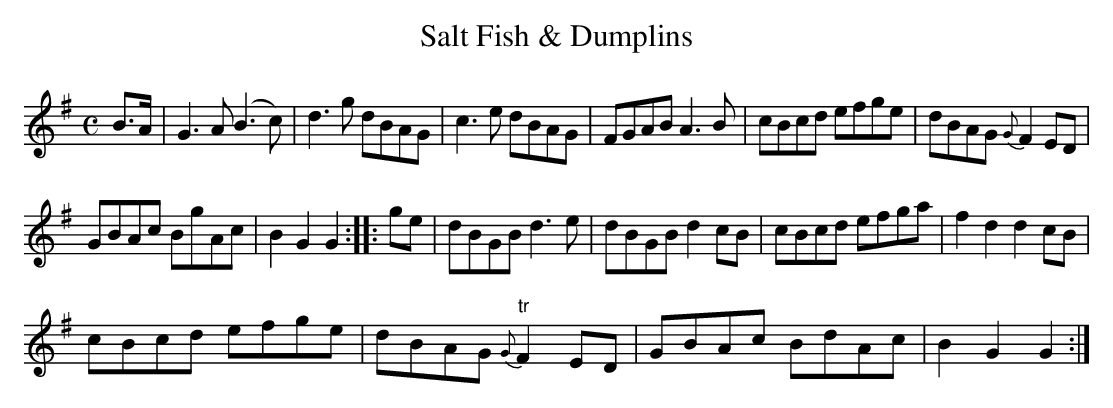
X:1
T:Salt Fish & Dumplins
M:C
K:G
B>A|\
G3A (B3c)| d3g dBAG| \
c3e dBAG| FGAB A3B|\
cBcd efge| dBAG {G}F2ED|
GBAc BgAc| B2G2 G2::\
ge|\
dBGB d3e| dBGB d2cB| \
cBcd efga| f2d2 d2cB|
cBcd efge| dBAG "tr"{G}F2ED| GBAc BdAc| B2G2 G2:|
